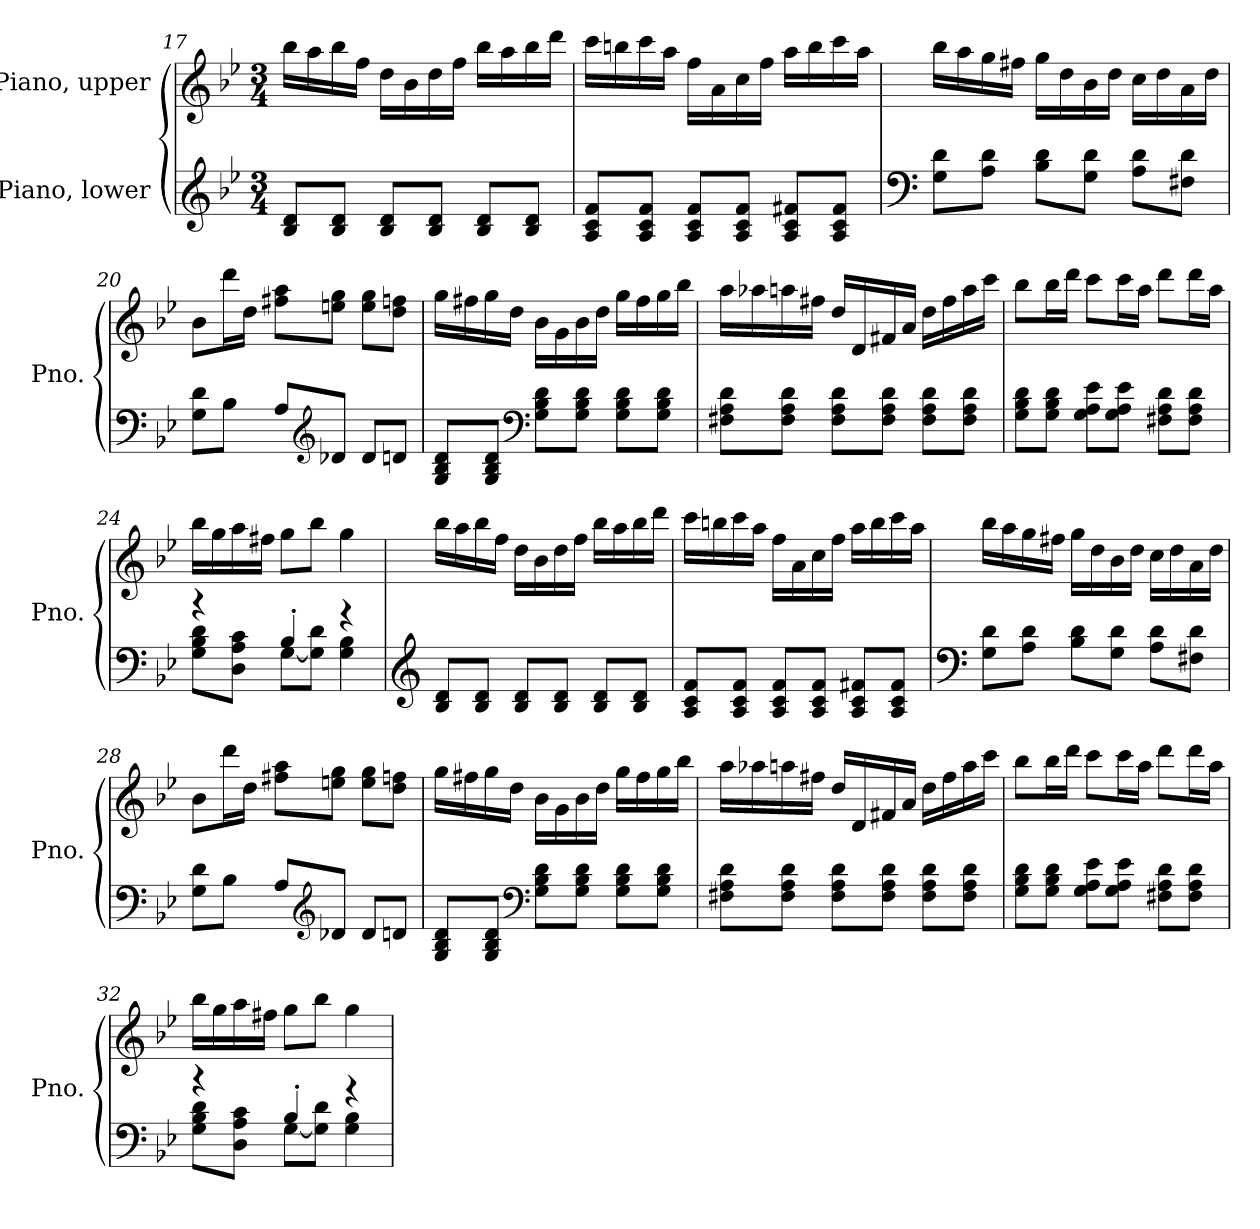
**kern	**kern
*part2	*part1
*staff2	*staff1
*I"Piano, lower	*I"Piano, upper
*I'Pno.	*I'Pno.
!!LO:LB:g=z
*clefG2	*clefG2
*k[b-e-]	*k[b-e-]
*M3/4	*M3/4
=17	=17
8B-/ 8d/L	16bb-\LL
.	16aa\
8B-/ 8d/J	16bb-\
.	16ff\JJ
8B-/ 8d/L	16dd\LL
.	16b-\
8B-/ 8d/J	16dd\
.	16ff\JJ
8B-/ 8d/L	16bb-\LL
.	16aa\
8B-/ 8d/J	16bb-\
.	16ddd\JJ
=18	=18
8A/ 8c/ 8f/L	16ccc\LL
.	16bbn\
8A/ 8c/ 8f/J	16ccc\
.	16aa\JJ
8A/ 8c/ 8f/L	16ff\LL
.	16a\
8A/ 8c/ 8f/J	16cc\
.	16ff\JJ
8A/ 8c/ 8f#X/L	16aa\LL
.	16bb\
8A/ 8c/ 8f#/J	16ccc\
.	16aa\JJ
=19	=19
*clefF4	*
8G\ 8d\L	16bb-\LL
.	16aa\
8A\ 8d\J	16gg\
.	16ff#X\JJ
8B-\ 8d\L	16gg\LL
.	16dd\
8G\ 8d\J	16b-\
.	16dd\JJ
8A\ 8d\L	16cc\LL
.	16dd\
8F#X\ 8d\J	16a\
.	16dd\JJ
!!LO:PB:g=z
=20	=20
8G\ 8d\L	8b-\L
8B-\J	16ddd\L
.	16dd\JJ
8A/L	8ff#X\ 8aa\L
*clefG2	*
8d-X/J	8een\ 8gg\J
8d-/L	8ee\ 8gg\L
8dn/J	8dd\ 8ffn\J
=21	=21
8G/ 8B-/ 8d/L	16gg\LL
.	16ff#X\
8G/ 8B-/ 8d/J	16gg\
.	16dd\JJ
*clefF4	*
8G\ 8B-\ 8d\L	16b-\LL
.	16g\
8G\ 8B-\ 8d\J	16b-\
.	16dd\JJ
8G\ 8B-\ 8d\L	16gg\LL
.	16ff#\
8G\ 8B-\ 8d\J	16gg\
.	16bb-\JJ
=22	=22
8F#X\ 8A\ 8d\L	16aa\LL
.	16aa-X\
8F#\ 8A\ 8d\J	16aan\
.	16ff#X\JJ
8F#\ 8A\ 8d\L	16dd/LL
.	16d/
8F#\ 8A\ 8d\J	16f#X/
.	16a/JJ
8F#\ 8A\ 8d\L	16dd\LL
.	16ff#\
8F#\ 8A\ 8d\J	16aa\
.	16ccc\JJ
!!LO:LB:g=z
=23	=23
8G\ 8B-\ 8d\L	8bb-\L
8G\ 8B-\ 8d\J	16bb-\L
.	16ddd\JJ
8G\ 8A\ 8e-\L	8ccc\L
8G\ 8A\ 8e-\J	16ccc\L
.	16aa\JJ
8F#X\ 8A\ 8d\L	8ddd\L
8F#\ 8A\ 8d\J	16ddd\L
.	16aa\JJ
=24	=24
*^	*
4r	8G\ 8B-\ 8d\L	16bb-\LL
.	.	16gg\
.	8D\ 8A\ 8c\J	16aa\
.	.	16ff#X\JJ
4B-'/	[8G\L	8gg\L
.	8G\] 8d\J	8bb-\J
4r	4G\ 4B-\	4gg\
*v	*v	*
=25	=25
*clefG2	*
8B-/ 8d/L	16bb-\LL
.	16aa\
8B-/ 8d/J	16bb-\
.	16ff\JJ
8B-/ 8d/L	16dd\LL
.	16b-\
8B-/ 8d/J	16dd\
.	16ff\JJ
8B-/ 8d/L	16bb-\LL
.	16aa\
8B-/ 8d/J	16bb-\
.	16ddd\JJ
!!LO:LB:g=z
=26	=26
8A/ 8c/ 8f/L	16ccc\LL
.	16bbn\
8A/ 8c/ 8f/J	16ccc\
.	16aa\JJ
8A/ 8c/ 8f/L	16ff\LL
.	16a\
8A/ 8c/ 8f/J	16cc\
.	16ff\JJ
8A/ 8c/ 8f#X/L	16aa\LL
.	16bb\
8A/ 8c/ 8f#/J	16ccc\
.	16aa\JJ
=27	=27
*clefF4	*
8G\ 8d\L	16bb-\LL
.	16aa\
8A\ 8d\J	16gg\
.	16ff#X\JJ
8B-\ 8d\L	16gg\LL
.	16dd\
8G\ 8d\J	16b-\
.	16dd\JJ
8A\ 8d\L	16cc\LL
.	16dd\
8F#X\ 8d\J	16a\
.	16dd\JJ
=28	=28
8G\ 8d\L	8b-\L
8B-\J	16ddd\L
.	16dd\JJ
8A/L	8ff#X\ 8aa\L
*clefG2	*
8d-X/J	8een\ 8gg\J
8d-/L	8ee\ 8gg\L
8dn/J	8dd\ 8ffn\J
!!LO:LB:g=z
=29	=29
8G/ 8B-/ 8d/L	16gg\LL
.	16ff#X\
8G/ 8B-/ 8d/J	16gg\
.	16dd\JJ
*clefF4	*
8G\ 8B-\ 8d\L	16b-\LL
.	16g\
8G\ 8B-\ 8d\J	16b-\
.	16dd\JJ
8G\ 8B-\ 8d\L	16gg\LL
.	16ff#\
8G\ 8B-\ 8d\J	16gg\
.	16bb-\JJ
=30	=30
8F#X\ 8A\ 8d\L	16aa\LL
.	16aa-X\
8F#\ 8A\ 8d\J	16aan\
.	16ff#X\JJ
8F#\ 8A\ 8d\L	16dd/LL
.	16d/
8F#\ 8A\ 8d\J	16f#X/
.	16a/JJ
8F#\ 8A\ 8d\L	16dd\LL
.	16ff#\
8F#\ 8A\ 8d\J	16aa\
.	16ccc\JJ
=31	=31
8G\ 8B-\ 8d\L	8bb-\L
8G\ 8B-\ 8d\J	16bb-\L
.	16ddd\JJ
8G\ 8A\ 8e-\L	8ccc\L
8G\ 8A\ 8e-\J	16ccc\L
.	16aa\JJ
8F#X\ 8A\ 8d\L	8ddd\L
8F#\ 8A\ 8d\J	16ddd\L
.	16aa\JJ
!!LO:LB:g=z
=32	=32
*^	*
4r	8G\ 8B-\ 8d\L	16bb-\LL
.	.	16gg\
.	8D\ 8A\ 8c\J	16aa\
.	.	16ff#X\JJ
4B-'/	[8G\L	8gg\L
.	8G\] 8d\J	8bb-\J
4r	4G\ 4B-\	4gg\
*v	*v	*
=	=
*-	*-
